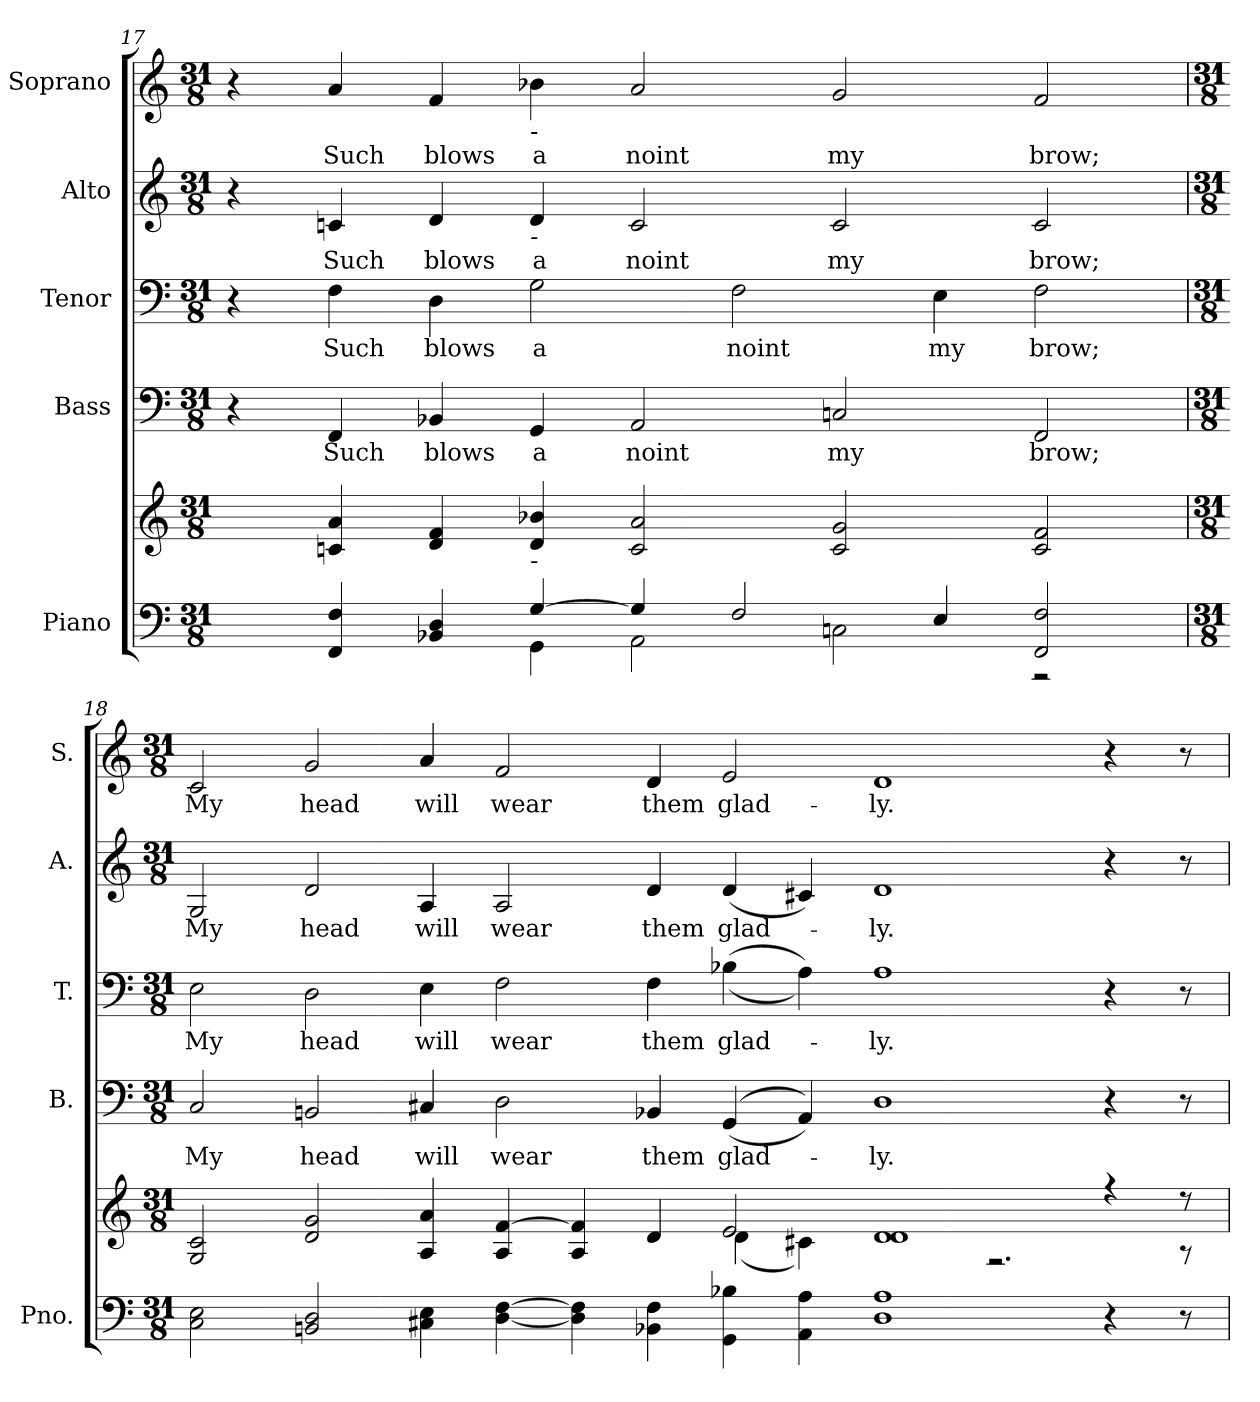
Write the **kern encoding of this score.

**kern	**kern	**kern	**text	**kern	**text	**kern	**text	**kern	**text
*part5	*part5	*part4	*part4	*part3	*part3	*part2	*part2	*part1	*part1
*staff6	*staff5	*staff4	*staff4	*staff3	*staff3	*staff2	*staff2	*staff1	*staff1
*I"Piano	*	*I"Bass	*	*I"Tenor	*	*I"Alto	*	*I"Soprano	*
*I'Pno.	*	*I'B.	*	*I'T.	*	*I'A.	*	*I'S.	*
!!LO:PB:g=z
*clefF4	*clefG2	*clefF4	*	*clefF4	*	*clefG2	*	*clefG2	*
*k[]	*k[]	*k[]	*	*k[]	*	*k[]	*	*k[]	*
*C:	*C:	*C:	*	*C:	*	*C:	*	*C:	*
*M31/8	*M31/8	*M31/8	*	*M31/8	*	*M31/8	*	*M31/8	*
=17	=17	=17	=17	=17	=17	=17	=17	=17	=17
*^	*	*	*	*	*	*	*	*	*
4ryy	2ryy	4ryy	4r	.	4r	.	4r	.	4r	.
!	!	!	!	!LO:LY:b:color=#000000	!	!	!	!	!	!
!	!	!	!	!	!	!LO:LY:b:color=#000000	!	!	!	!
!	!	!	!	!	!	!	!	!LO:LY:b:color=#000000	!	!
!	!	!	!	!	!	!	!	!	!	!LO:LY:b:color=#000000
4FFi/ 4Fi	.	4cni/ 4ai	4FFi/	Such	4Fi\	Such	4cni/	Such	4ai/	Such
!	!	!	!	!LO:LY:b:color=#000000	!	!	!	!	!	!
!	!	!	!	!	!	!LO:LY:b:color=#000000	!	!	!	!
!	!	!	!	!	!	!	!	!LO:LY:b:color=#000000	!	!
!	!	!	!	!	!	!	!	!	!	!LO:LY:b:color=#000000
4BB-Xi/ 4Di	4ryy	4di/ 4fi	4BB-Xi/	blows	4Di\	blows	4di/	blows	4fi/	blows
!	!	!	!	!LO:LY:b:color=#000000	!	!	!	!	!	!
!	!	!	!	!	!	!LO:LY:b:color=#000000	!	!	!	!
!	!	!	!	!	!	!	!	!LO:LY:b:color=#000000	!	!
!	!	!	!	!	!	!	!	!	!LO:TX:b:t=-	!
!	!	!	!	!	!	!	!LO:TX:b:t=-	!	!	!
!	!	!LO:TX:b:t=-	!	!	!	!	!	!	!	!
!	!	!	!	!	!	!	!	!	!	!LO:LY:b:color=#000000
[>4Gi/	4GGi\	4di/ 4b-Xi	4GGi/	a	2Gi\	a	4di/	a	4b-Xi\	a
!	!	!	!	!LO:LY:b:color=#000000	!	!	!	!	!	!
!	!	!	!	!	!	!	!	!LO:LY:b:color=#000000	!	!
!	!	!	!	!	!	!	!	!	!	!LO:LY:b:color=#000000
4Gi/]	2AAi\	2ci/ 2ai	2AAi/	noint	.	.	2ci/	noint	2ai/	noint
!	!	!	!	!	!	!LO:LY:b:color=#000000	!	!	!	!
2Fi/	.	.	.	.	2Fi\	noint	.	.	.	.
!	!	!	!	!LO:LY:b:color=#000000	!	!	!	!	!	!
!	!	!	!	!	!	!	!	!LO:LY:b:color=#000000	!	!
!	!	!	!	!	!	!	!	!	!	!LO:LY:b:color=#000000
.	2Cni\	2ci/ 2gi	2Cni/	my	.	.	2ci/	my	2gi/	my
!	!	!	!	!	!	!LO:LY:b:color=#000000	!	!	!	!
4Ei/	.	.	.	.	4Ei\	my	.	.	.	.
!	!	!	!	!LO:LY:b:color=#000000	!	!	!	!	!	!
!	!	!	!	!	!	!LO:LY:b:color=#000000	!	!	!	!
!	!	!	!	!	!	!	!	!LO:LY:b:color=#000000	!	!
!	!	!	!	!	!	!	!	!	!	!LO:LY:b:color=#000000
2FFi/ 2Fi	2r	2ci/ 2fi	2FFi/	brow;	2Fi\	brow;	2ci/	brow;	2fi/	brow;
*v	*v	*	*	*	*	*	*	*	*	*
=18	=18	=18	=18	=18	=18	=18	=18	=18	=18
*M31/8	*M31/8	*M31/8	*	*M31/8	*	*M31/8	*	*M31/8	*
*	*^	*	*	*	*	*	*	*	*
*^	*	*	*	*	*	*	*	*	*	*
!	!	!	!	!	!LO:LY:b:color=#000000	!	!	!	!	!	!
*v	*v	*	*	*	*	*	*	*	*	*	*
*^	*	*	*	*	*	*	*	*	*	*
!	!	!	!	!	!	!	!LO:LY:b:color=#000000	!	!	!	!
*v	*v	*	*	*	*	*	*	*	*	*	*
*^	*	*	*	*	*	*	*	*	*	*
!	!	!	!	!	!	!	!	!	!LO:LY:b:color=#000000	!	!
*v	*v	*	*	*	*	*	*	*	*	*	*
*^	*	*	*	*	*	*	*	*	*	*
!	!	!	!	!	!	!	!	!	!	!	!LO:LY:b:color=#000000
*v	*v	*	*	*	*	*	*	*	*	*	*
2Ci\ 2Ei	2Gi/ 2ci	1ryy	2Ci/	My	2Ei\	My	2Gi/	My	2ci/	My
!	!	!	!	!LO:LY:b:color=#000000	!	!	!	!	!	!
!	!	!	!	!	!	!LO:LY:b:color=#000000	!	!	!	!
!	!	!	!	!	!	!	!	!LO:LY:b:color=#000000	!	!
!	!	!	!	!	!	!	!	!	!	!LO:LY:b:color=#000000
2BBni/ 2Di	2di/ 2gi	.	2BBni/	head	2Di\	head	2di/	head	2gi/	head
!	!	!	!	!LO:LY:b:color=#000000	!	!	!	!	!	!
!	!	!	!	!	!	!LO:LY:b:color=#000000	!	!	!	!
!	!	!	!	!	!	!	!	!LO:LY:b:color=#000000	!	!
!	!	!	!	!	!	!	!	!	!	!LO:LY:b:color=#000000
4C#Xi\ 4Ei	4Ai/ 4ai	2ryy	4C#Xi/	will	4Ei\	will	4Ai/	will	4ai/	will
!	!	!	!	!LO:LY:b:color=#000000	!	!	!	!	!	!
!	!	!	!	!	!	!LO:LY:b:color=#000000	!	!	!	!
!	!	!	!	!	!	!	!	!LO:LY:b:color=#000000	!	!
!	!	!	!	!	!	!	!	!	!	!LO:LY:b:color=#000000
[<4Di\ [>4Fi	4Ai/ [>4fi	.	2Di\	wear	2Fi\	wear	2Ai/	wear	2fi/	wear
4Di\] 4Fi]	4Ai/ 4fi]	2ryy	.	.	.	.	.	.	.	.
!	!	!	!	!LO:LY:b:color=#000000	!	!	!	!	!	!
!	!	!	!	!	!	!LO:LY:b:color=#000000	!	!	!	!
!	!	!	!	!	!	!	!	!LO:LY:b:color=#000000	!	!
!	!	!	!	!	!	!	!	!	!	!LO:LY:b:color=#000000
4BB-Xi\ 4Fi	4di/	.	4BB-Xi/	them	4Fi\	them	4di/	them	4di/	them
!	!	!	!	!LO:LY:b:color=#000000	!	!	!	!	!	!
!	!	!	!	!	!	!LO:LY:b:color=#000000	!	!	!	!
!	!	!	!	!	!	!	!	!LO:LY:b:color=#000000	!	!
!	!	!	!	!	!	!	!	!	!	!LO:LY:b:color=#000000
4GGi\ 4B-Xi	2ei/	(4di\	((4GGi/	glad-	((4B-Xi\	glad-	(4di/	glad-	2ei/	glad-
4AAi\ 4Ai	.	4c#Xi\)	4AAi/))	.	4Ai\))	.	4c#Xi/)	.	.	.
!	!	!	!	!LO:LY:b:color=#000000	!	!	!	!	!	!
!	!	!	!	!	!	!LO:LY:b:color=#000000	!	!	!	!
!	!	!	!	!	!	!	!	!LO:LY:b:color=#000000	!	!
!	!	!	!	!	!	!	!	!	!	!LO:LY:b:color=#000000
1Di 1Ai	1di 1di	2ryy	1Di	-ly.	1Ai	-ly.	1di	-ly.	1di	-ly.
.	.	2.r	.	.	.	.	.	.	.	.
4r	4r	.	4r	.	4r	.	4r	.	4r	.
8r	8r	8r	8r	.	8r	.	8r	.	8r	.
*	*v	*v	*	*	*	*	*	*	*	*
=	=	=	=	=	=	=	=	=	=
*-	*-	*-	*-	*-	*-	*-	*-	*-	*-
